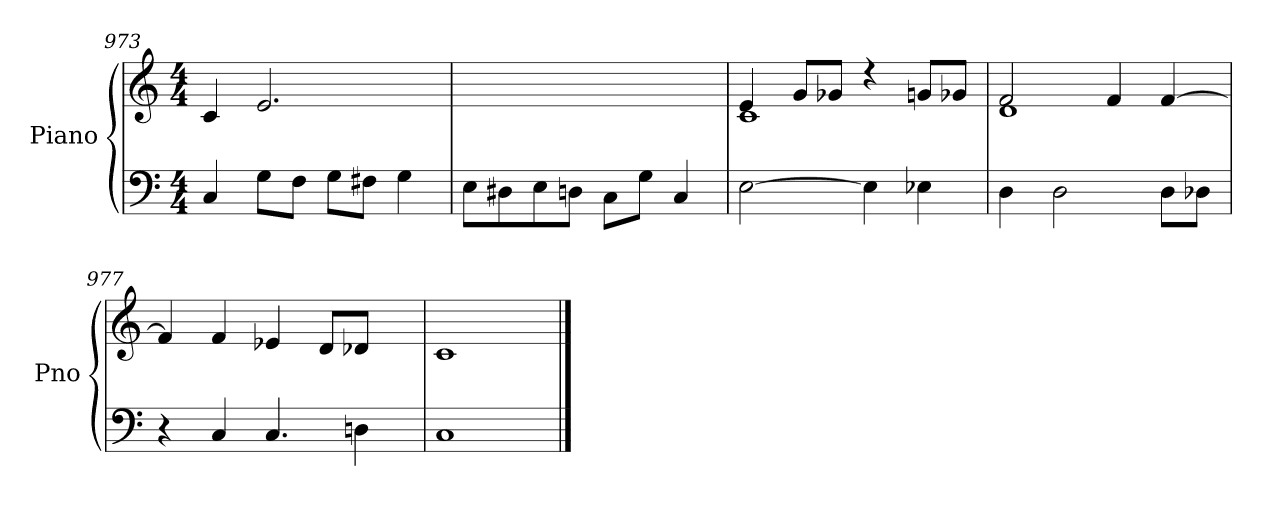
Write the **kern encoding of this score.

**kern	**kern
*part1	*part1
*staff2	*staff1
*I"Piano	*
*I'Pno	*
!!LO:LB:g=z
*clefF4	*clefG2
*k[]	*k[]
*M4/4	*M4/4
=973	=973
4C/	4c/
8G\L	2.e/
8F\J	.
8G\L	.
8F#X\J	.
4G\	.
=974	=974
8E\L	1ryy
8D#X\	.
8E\	.
8Dn\J	.
8C\L	.
8G\J	.
4C/	.
=975	=975
*	*^
[2E\	4e/	1c
.	8g/L	.
.	8g-X/J	.
4E\]	4rdd	.
4E-X\	8gn/L	.
.	8g-X/J	.
=976	=976	=976
4D\	2f/	1d
2D\	.	.
.	4f/	.
8D\L	[4f/	.
8D-X\J	.	.
*	*v	*v
=977	=977
4r	4f/]
4C/	4f/
4.C/	4e-X/
.	8d/L
4Dn\	8d-X/J
.	8ryy
=978	=978
1C	1c
==	==
*-	*-
